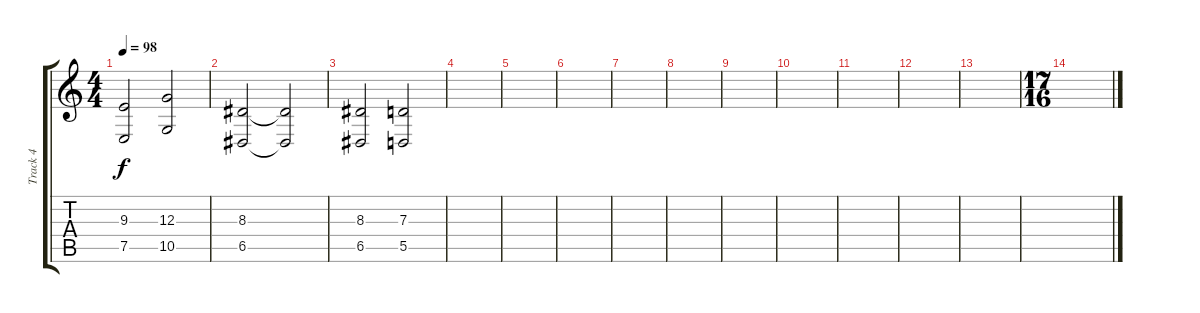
\track ("Track 4" "Track 4") {instrument fx1rain bank 1}
\staff {score tabs}
\tuning (E4 B3 G3 D3 A2 E2) {hide}
\ts (4 4)
\tempo 98
\clef g2
\ks c
(9.3 7.5).2{dy f} (12.3 10.5).2 |
(8.3 6.5).2 (8.3{t} 6.5{t}).2 |
(8.3 6.5).2 (7.3 5.5).2 |
|
|
|
|
|
|
|
|
|
|
\ts (17 16)
